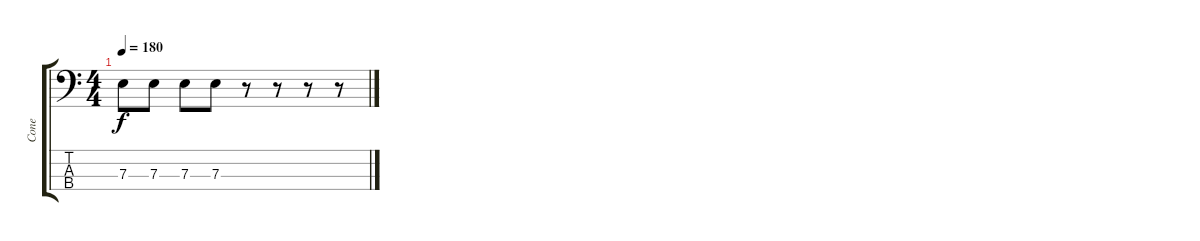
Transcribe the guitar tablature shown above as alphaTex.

\track ("Cone" "Cone") {instrument electricbasspick}
\staff {score tabs}
\tuning (G2 D2 A1 E1) {hide}
\ts (4 4)
\tempo 180
\clef f4
\ks c
7.3.8{dy f} 7.3.8 7.3.8 7.3.8 r.8 r.8 r.8 r.8
